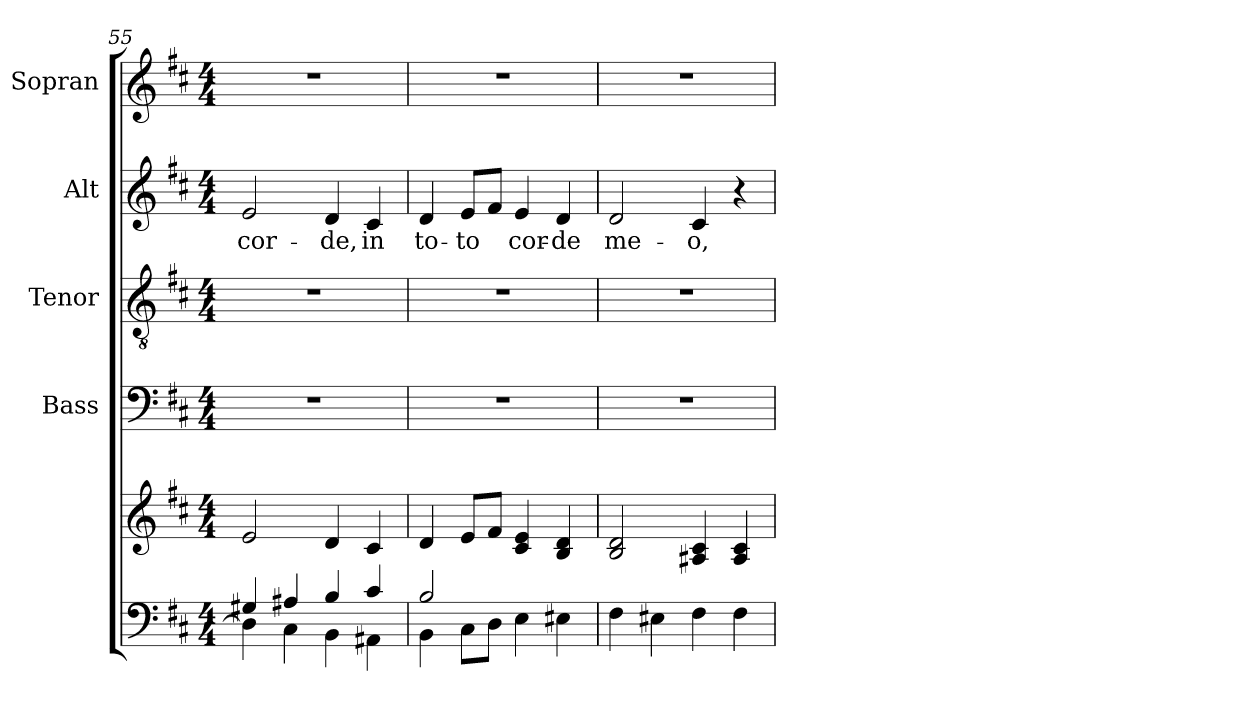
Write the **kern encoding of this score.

**kern	**kern	**kern	**kern	**kern	**text	**kern
*part5	*part5	*part4	*part3	*part2	*part2	*part1
*staff6	*staff5	*staff4	*staff3	*staff2	*staff2	*staff1
*	*	*I"Bass	*I"Tenor	*I"Alt	*	*I"Sopran
*	*	*I'B	*I'T	*I'A	*	*I'S
*clefF4	*clefG2	*clefF4	*clefGv2	*clefG2	*	*clefG2
*k[f#c#]	*k[f#c#]	*k[f#c#]	*k[f#c#]	*k[f#c#]	*	*k[f#c#]
*D:	*D:	*D:	*D:	*D:	*	*D:
*M4/4	*M4/4	*M4/4	*M4/4	*M4/4	*	*M4/4
=55	=55	=55	=55	=55	=55	=55
*^	*	*	*	*	*	*
!	!	!	!	!	!	!LO:LY:b	!
4G#X/	4D\]	2e/	1r	1r	2e/	cor-	1r
4A#X/	4C#\	.	.	.	.	.	.
!	!	!	!	!	!	!LO:LY:b	!
4B/	4BB\	4d/	.	.	4d/	-de,	.
!	!	!	!	!	!	!LO:LY:b	!
4c#/	4AA#X\	4c#/	.	.	4c#/	in	.
!!LO:PB:g=z
=56	=56	=56	=56	=56	=56	=56	=56
!	!	!	!	!	!	!LO:LY:b	!
2B/	4BB\	4d/	1r	1r	4d/	to-	1r
!	!	!	!	!	!	!LO:LY:b	!
.	8C#\L	8e/L	.	.	8e/L	-to	.
.	8D\J	8f#/J	.	.	8f#/J	.	.
!	!	!	!	!	!	!LO:LY:b	!
2ryy	4E\	4c#/ 4e/	.	.	4e/	cor-	.
!	!	!	!	!	!	!LO:LY:b	!
.	4E#X\	4B/ 4d/	.	.	4d/	-de	.
=57	=57	=57	=57	=57	=57	=57	=57
!	!	!	!	!	!	!LO:LY:b	!
*v	*v	*	*	*	*	*	*
4F#\	2B/ 2d/	1r	1r	2d/	me-	1r
4E#X\	.	.	.	.	.	.
!	!	!	!	!	!LO:LY:b	!
4F#\	4A#X/ 4c#/	.	.	4c#/	-o,	.
4F#\	4A#/ 4c#/	.	.	4r	.	.
=	=	=	=	=	=	=
*-	*-	*-	*-	*-	*-	*-
